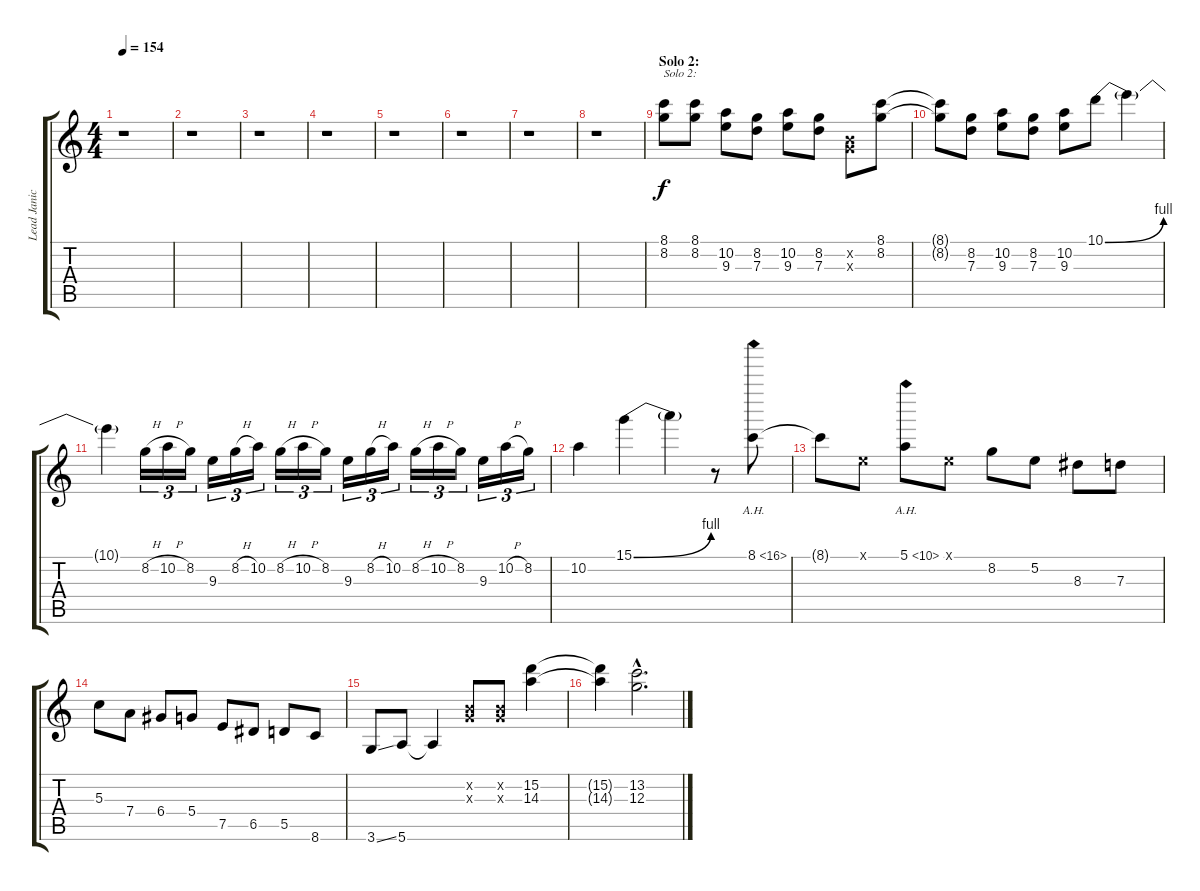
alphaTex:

\track ("Lead Janick Gers" "Lead Janic") {instrument overdrivenguitar}
\staff {score tabs}
\tuning (E4 B3 G3 D3 A2 E2) {hide}
\ts (4 4)
\tempo 154
\clef g2
\ks c
r.1{dy f} |
r.1 |
r.1 |
r.1 |
r.1 |
r.1 |
r.1 |
r.1 |
\section ("" "Solo 2:")
(8.1 8.2).8{txt "Solo 2:"} (8.1 8.2).8 (10.2 9.3).8 (8.2 7.3).8 (10.2 9.3).8 (8.2 7.3).8 (0.2{x} 0.3{x}).8 (8.1 8.2).8 |
(8.1{t} 8.2{t}).8 (8.2 7.3).8 (10.2 9.3).8 (8.2 7.3).8 (10.2 9.3).8 10.1{be (bend 0 0 60 4)}.8 10.1{t}.4 |
10.1{t}.4 8.2{h}.16{tu (3 2)} 10.2{h}.16{tu (3 2)} 8.2.16{tu (3 2)} 9.3.16{tu (3 2)} 8.2{h}.16{tu (3 2)} 10.2.16{tu (3 2)} 8.2{h}.16{tu (3 2)} 10.2{h}.16{tu (3 2)} 8.2.16{tu (3 2)} 9.3.16{tu (3 2)} 8.2{h}.16{tu (3 2)} 10.2.16{tu (3 2)} 8.2{h}.16{tu (3 2)} 10.2{h}.16{tu (3 2)} 8.2.16{tu (3 2)} 9.3.16{tu (3 2)} 10.2{h}.16{tu (3 2)} 8.2.16{tu (3 2)} |
10.2.4 15.1{be (bend 0 0 60 4)}.4 15.1{t}.4 r.8 8.1{ah 8}.8 |
8.1{t}.8 0.1{x}.8 5.1{ah 5}.8 0.1{x}.8 8.2.8 5.2.8 8.3.8 7.3.8 |
5.3.8 7.4.8 6.4.8 5.4.8 7.5.8 6.5.8 5.5.8 8.6.8 |
3.6{ss}.8 5.6.8 5.6{t}.4 (0.2{x} 0.3{x}).8 (0.2{x} 0.3{x}).8 (15.2 14.3).4 |
(15.2{t} 14.3{t}).4 (13.2{hac} 12.3{hac}).2{d}
